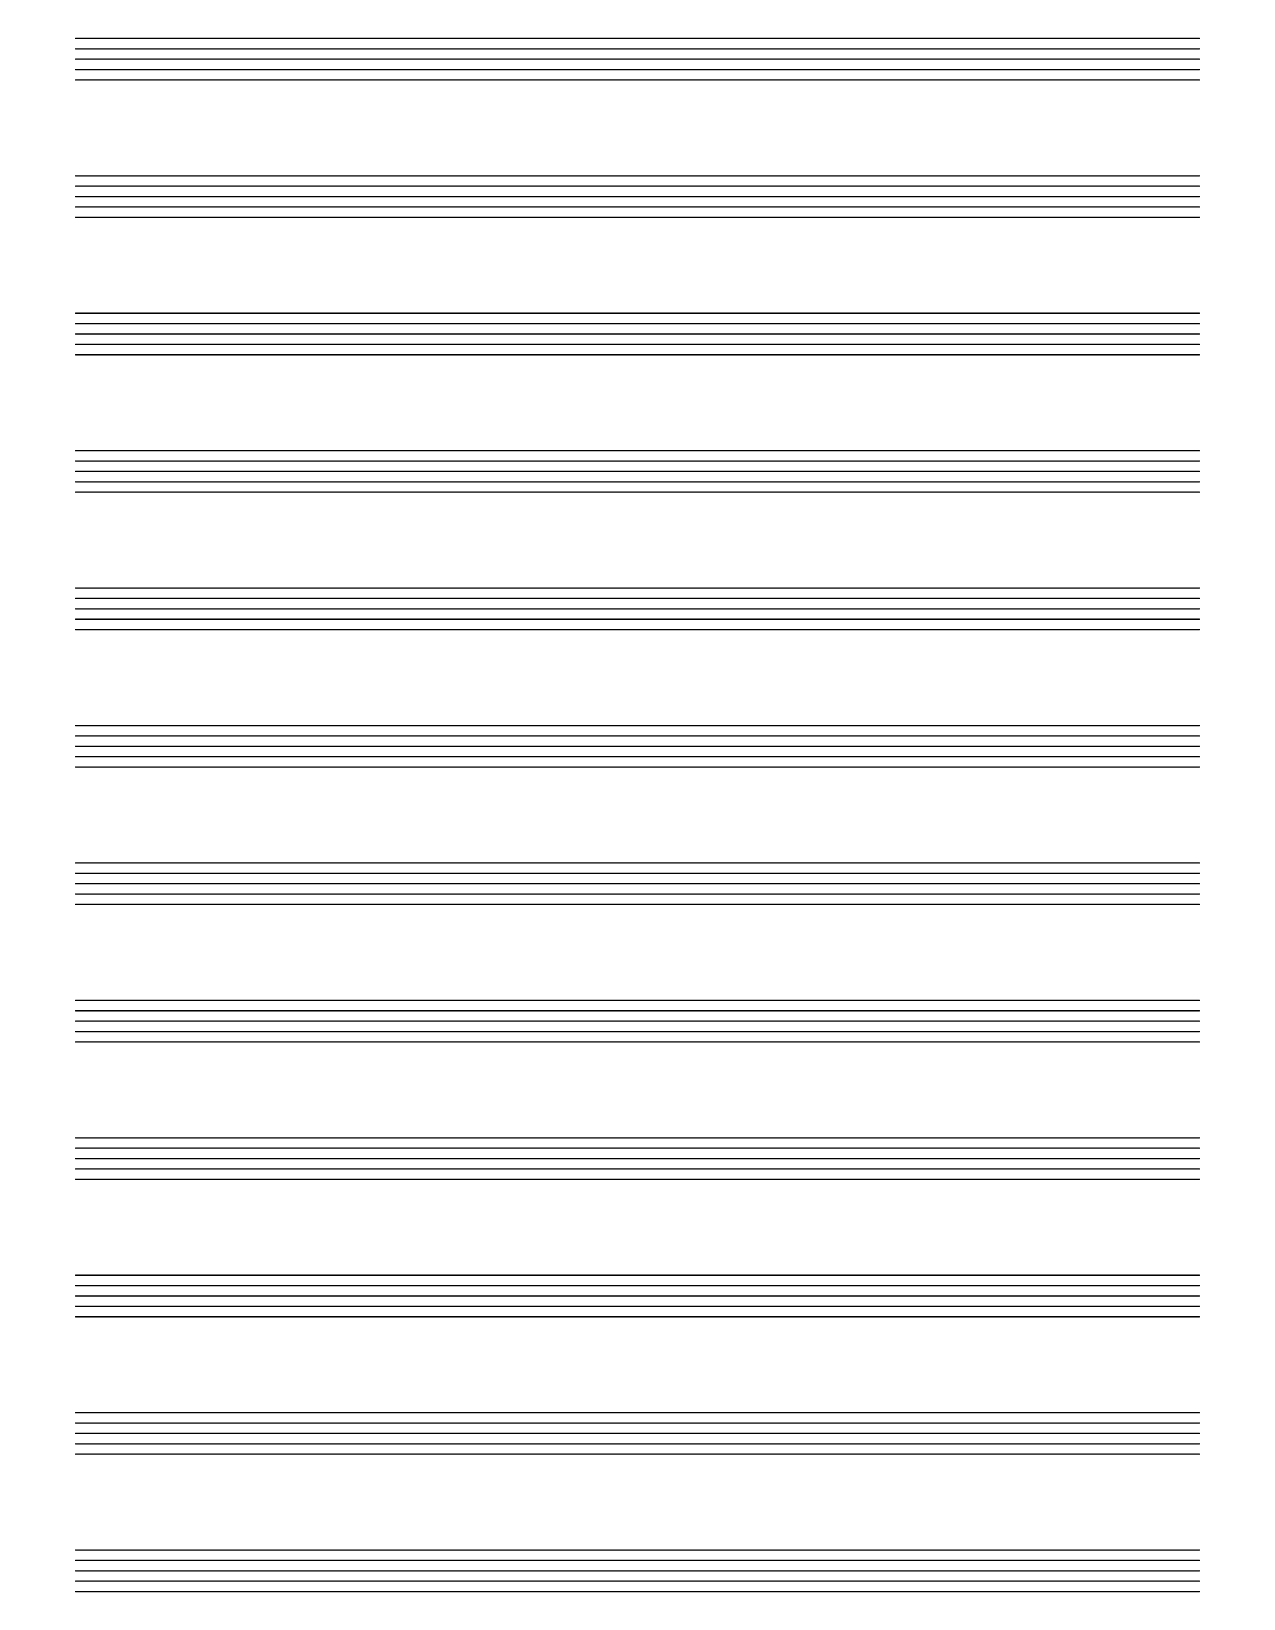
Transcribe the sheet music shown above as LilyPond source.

%% Do not edit this file; it is auto-generated from LSR http://lsr.dsi.unimi.it
%% This file is in the public domain.
\version "2.11.57"

\header {
  lsrtags = "staff-notation, editorial-annotations, contexts-and-engravers, paper-and-layout"

  texidoces = "
Para crear pentagramas en blanco, genere compases vacíos y después
elimine el grabador de números de compás
@code{Bar_number_engraver} del contexto @code{Score}, y los
grabadores de la indicación de compás
@code{Time_signature_engraver}, de la clave @code{Clef_engraver} y
de los compases @code{Bar_engraver} del contexto de @code{Staff}.

"
  doctitlees = "Crear pentagramas en blanco"

  texidoc = "
To create blank staves, generate empty measures then remove the
@code{Bar_number_engraver} from the @code{Score} context, and the
@code{Time_signature_engraver}, @code{Clef_engraver} and
@code{Bar_engraver} from the @code{Staff} context. 

"
  doctitle = "Creating blank staves"
} % begin verbatim
#(set-global-staff-size 20)

\score {
  { 
    \repeat unfold 12 { s1 \break } 
  }
  \layout {
    indent = 0\in
    \context {
      \Staff
      \remove "Time_signature_engraver"
      \remove "Clef_engraver"
      \remove "Bar_engraver"
    }
    \context {
      \Score
      \remove "Bar_number_engraver"
    }
  }
}

\paper {
  #(set-paper-size "letter")
  ragged-last-bottom = ##f
  line-width = 7.5\in
  left-margin = 0.5\in
  bottom-margin = 0.25\in
  top-margin = 0.25\in
}
